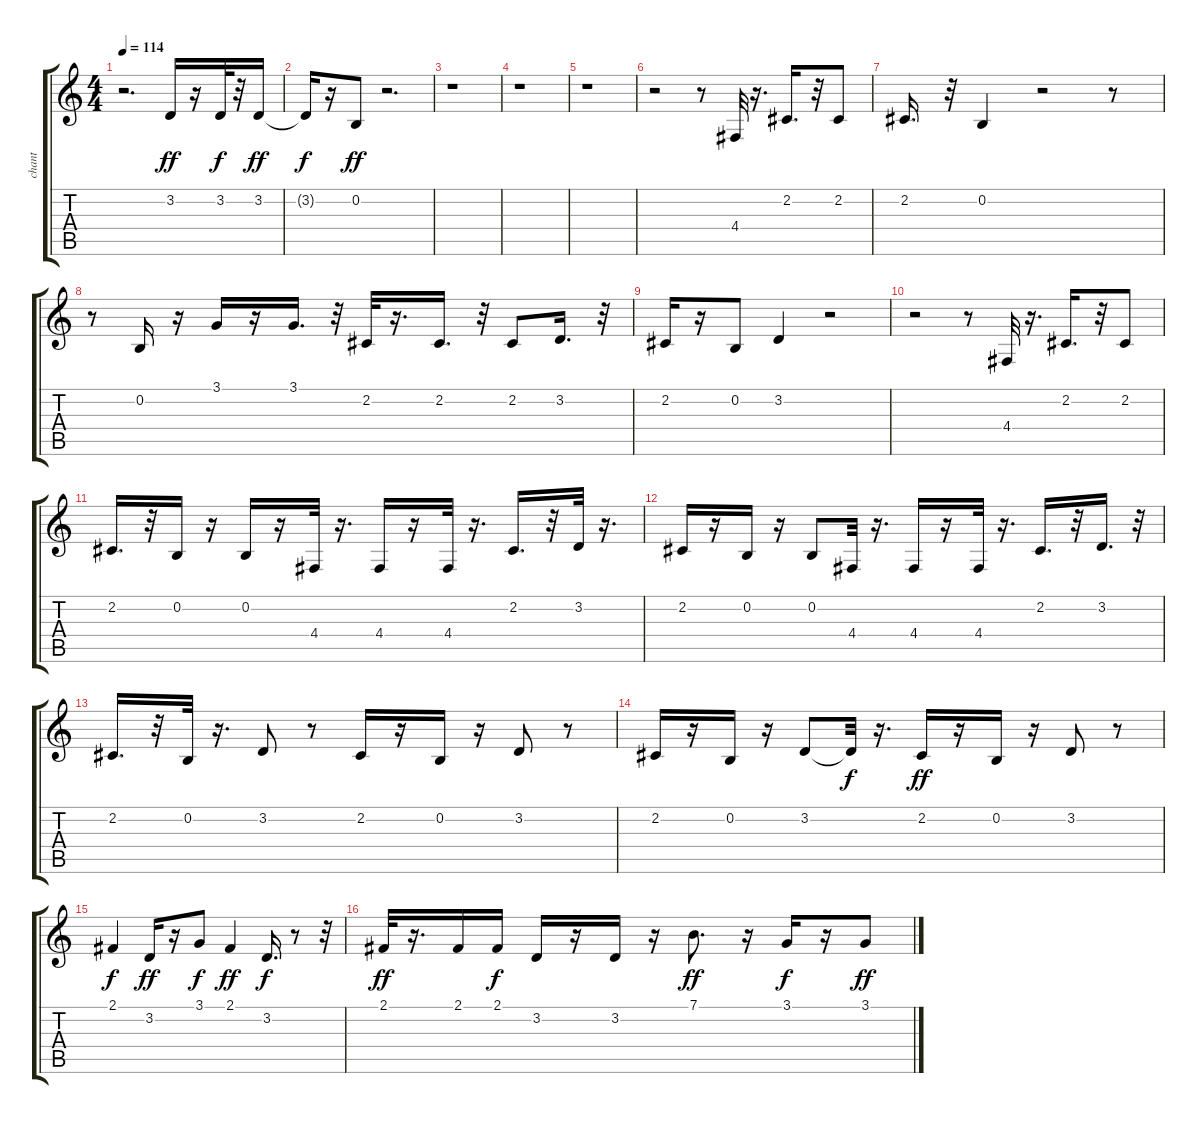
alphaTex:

\track ("chant" "chant") {instrument altosax}
\staff {score tabs}
\tuning (E4 B3 G3 D3 A2 E2) {hide}
\ts (4 4)
\tempo 114
\clef g2
\ks c
r.2{d dy f} 3.2.16{dy ff} r.16 3.2.32{dy f} r.32 3.2.16{dy ff} |
3.2{t}.16{dy f} r.16 0.2.8{dy ff} r.2{d} |
r.1 |
r.1 |
r.1 |
r.2 r.8 4.4.32 r.16{d} 2.2.16{d} r.32 2.2.8 |
2.2.16{d} r.32 0.2.4 r.2 r.8 |
r.8 0.2.16 r.16 3.1.16 r.16 3.1.16{d} r.32 2.2.32 r.16{d} 2.2.16{d} r.32 2.2.8 3.2.16{d} r.32 |
2.2.16 r.16 0.2.8 3.2.4 r.2 |
r.2 r.8 4.4.32 r.16{d} 2.2.16{d} r.32 2.2.8 |
2.2.16{d} r.32 0.2.16 r.16 0.2.16 r.16 4.4.32 r.16{d} 4.4.16 r.16 4.4.32 r.16{d} 2.2.16{d} r.32 3.2.32 r.16{d} |
2.2.16 r.16 0.2.16 r.16 0.2.8 4.4.32 r.16{d} 4.4.16 r.16 4.4.32 r.16{d} 2.2.16{d} r.32 3.2.16{d} r.32 |
2.2.16{d} r.32 0.2.32 r.16{d} 3.2.8 r.8 2.2.16 r.16 0.2.16 r.16 3.2.8 r.8 |
2.2.16 r.16 0.2.16 r.16 3.2.8 3.2{t}.32{dy f} r.16{d} 2.2.16{dy ff} r.16 0.2.16 r.16 3.2.8 r.8 |
2.1.4{dy f} 3.2.16{dy ff} r.16 3.1.8{dy f} 2.1.4{dy ff} 3.2.16{d dy f} r.8 r.32 |
2.1.32{dy ff} r.16{d} 2.1.16 2.1.16{dy f} 3.2.16 r.16 3.2.16 r.16 7.1.8{d dy ff} r.16 3.1.16{dy f} r.16 3.1.8{dy ff}
